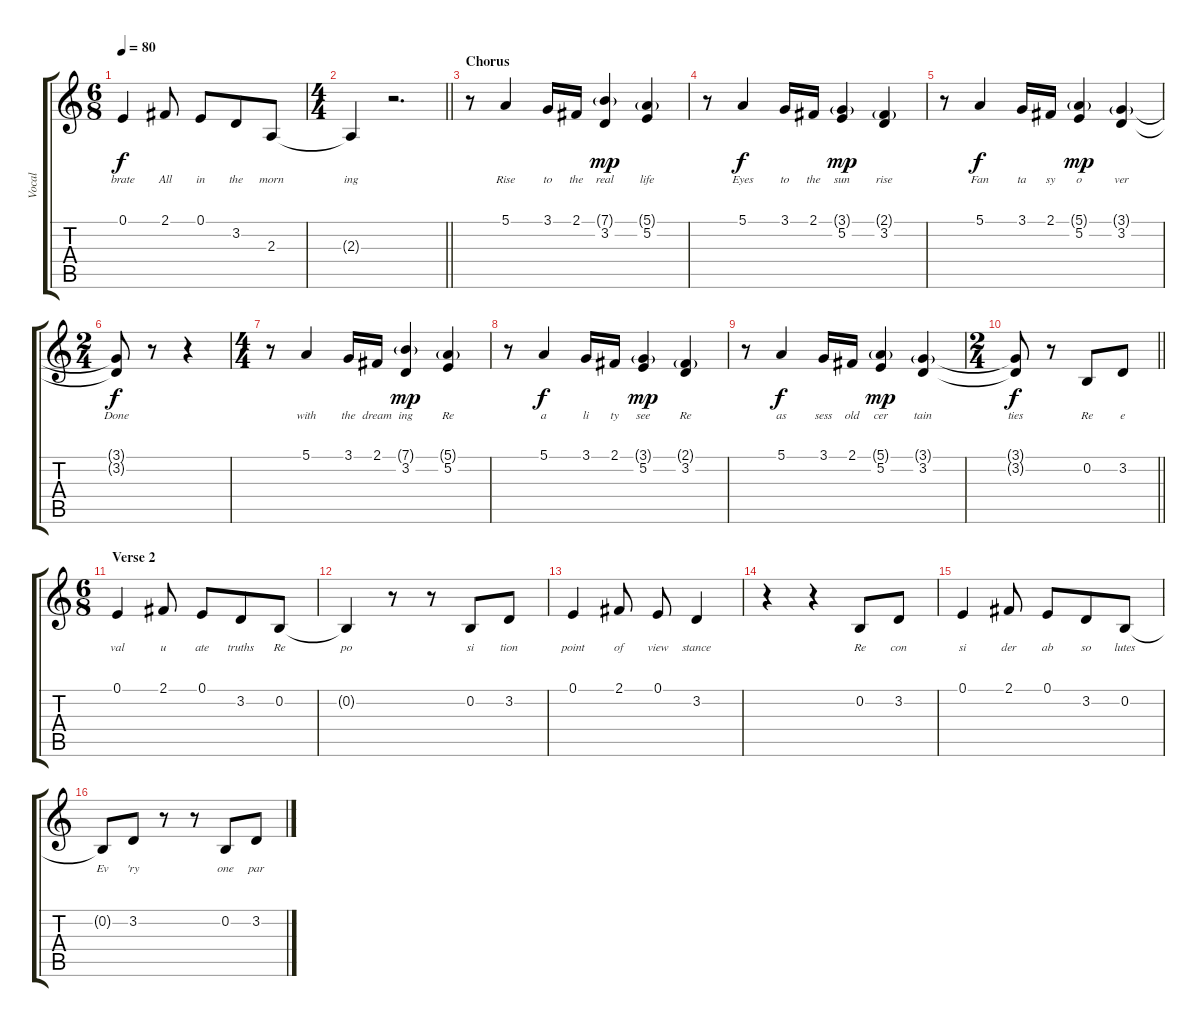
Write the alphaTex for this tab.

\track ("Vocal" "Vocal") {instrument acousticgrandpiano}
\staff {score tabs}
\tuning (E4 B3 G3 D3 A2 E2) {hide}
\ts (6 8)
\tempo 80
\clef g2
\ks c
0.1.4{lyrics (0 "brate") lyrics (1 "") lyrics (2 "") lyrics (3 "") lyrics (4 "") dy f} 2.1.8{lyrics (0 "All") lyrics (1 "") lyrics (2 "") lyrics (3 "") lyrics (4 "")} 0.1.8{lyrics (0 "in") lyrics (1 "") lyrics (2 "") lyrics (3 "") lyrics (4 "")} 3.2.8{lyrics (0 "the") lyrics (1 "") lyrics (2 "") lyrics (3 "") lyrics (4 "")} 2.3.8{lyrics (0 "morn") lyrics (1 "") lyrics (2 "") lyrics (3 "") lyrics (4 "")} |
\ts (4 4)
\barLineRight lightlight
2.3{t}.4{lyrics (0 "ing") lyrics (1 "") lyrics (2 "") lyrics (3 "") lyrics (4 "")} r.2{d} |
\section ("" "Chorus")
r.8 5.1.4{lyrics (0 "Rise") lyrics (1 "") lyrics (2 "") lyrics (3 "") lyrics (4 "")} 3.1.16{lyrics (0 "to") lyrics (1 "") lyrics (2 "") lyrics (3 "") lyrics (4 "")} 2.1.16{lyrics (0 "the") lyrics (1 "") lyrics (2 "") lyrics (3 "") lyrics (4 "")} (7.1{g} 3.2).4{lyrics (0 "real") lyrics (1 "") lyrics (2 "") lyrics (3 "") lyrics (4 "") dy mp} (5.1{g} 5.2).4{lyrics (0 "life") lyrics (1 "") lyrics (2 "") lyrics (3 "") lyrics (4 "")} |
r.8 5.1.4{lyrics (0 "Eyes") lyrics (1 "") lyrics (2 "") lyrics (3 "") lyrics (4 "") dy f} 3.1.16{lyrics (0 "to") lyrics (1 "") lyrics (2 "") lyrics (3 "") lyrics (4 "")} 2.1.16{lyrics (0 "the") lyrics (1 "") lyrics (2 "") lyrics (3 "") lyrics (4 "")} (3.1{g} 5.2).4{lyrics (0 "sun") lyrics (1 "") lyrics (2 "") lyrics (3 "") lyrics (4 "") dy mp} (2.1{g} 3.2).4{lyrics (0 "rise") lyrics (1 "") lyrics (2 "") lyrics (3 "") lyrics (4 "")} |
r.8 5.1.4{lyrics (0 "Fan") lyrics (1 "") lyrics (2 "") lyrics (3 "") lyrics (4 "") dy f} 3.1.16{lyrics (0 "ta") lyrics (1 "") lyrics (2 "") lyrics (3 "") lyrics (4 "")} 2.1.16{lyrics (0 "sy") lyrics (1 "") lyrics (2 "") lyrics (3 "") lyrics (4 "")} (5.1{g} 5.2).4{lyrics (0 "o") lyrics (1 "") lyrics (2 "") lyrics (3 "") lyrics (4 "") dy mp} (3.1{g} 3.2).4{lyrics (0 "ver") lyrics (1 "") lyrics (2 "") lyrics (3 "") lyrics (4 "")} |
\ts (2 4)
(3.1{t} 3.2{t}).8{lyrics (0 "Done") lyrics (1 "") lyrics (2 "") lyrics (3 "") lyrics (4 "") dy f} r.8 r.4 |
\ts (4 4)
r.8 5.1.4{lyrics (0 "with") lyrics (1 "") lyrics (2 "") lyrics (3 "") lyrics (4 "")} 3.1.16{lyrics (0 "the") lyrics (1 "") lyrics (2 "") lyrics (3 "") lyrics (4 "")} 2.1.16{lyrics (0 "dream") lyrics (1 "") lyrics (2 "") lyrics (3 "") lyrics (4 "")} (7.1{g} 3.2).4{lyrics (0 "ing") lyrics (1 "") lyrics (2 "") lyrics (3 "") lyrics (4 "") dy mp} (5.1{g} 5.2).4{lyrics (0 "Re") lyrics (1 "") lyrics (2 "") lyrics (3 "") lyrics (4 "")} |
r.8 5.1.4{lyrics (0 "a") lyrics (1 "") lyrics (2 "") lyrics (3 "") lyrics (4 "") dy f} 3.1.16{lyrics (0 "li") lyrics (1 "") lyrics (2 "") lyrics (3 "") lyrics (4 "")} 2.1.16{lyrics (0 "ty") lyrics (1 "") lyrics (2 "") lyrics (3 "") lyrics (4 "")} (3.1{g} 5.2).4{lyrics (0 "see") lyrics (1 "") lyrics (2 "") lyrics (3 "") lyrics (4 "") dy mp} (2.1{g} 3.2).4{lyrics (0 "Re") lyrics (1 "") lyrics (2 "") lyrics (3 "") lyrics (4 "")} |
r.8 5.1.4{lyrics (0 "as") lyrics (1 "") lyrics (2 "") lyrics (3 "") lyrics (4 "") dy f} 3.1.16{lyrics (0 "sess") lyrics (1 "") lyrics (2 "") lyrics (3 "") lyrics (4 "")} 2.1.16{lyrics (0 "old") lyrics (1 "") lyrics (2 "") lyrics (3 "") lyrics (4 "")} (5.1{g} 5.2).4{lyrics (0 "cer") lyrics (1 "") lyrics (2 "") lyrics (3 "") lyrics (4 "") dy mp} (3.1{g} 3.2).4{lyrics (0 "tain") lyrics (1 "") lyrics (2 "") lyrics (3 "") lyrics (4 "")} |
\ts (2 4)
\barLineRight lightlight
(3.1{t} 3.2{t}).8{lyrics (0 "ties") lyrics (1 "") lyrics (2 "") lyrics (3 "") lyrics (4 "") dy f} r.8 0.2.8{lyrics (0 "Re") lyrics (1 "") lyrics (2 "") lyrics (3 "") lyrics (4 "")} 3.2.8{lyrics (0 "e") lyrics (1 "") lyrics (2 "") lyrics (3 "") lyrics (4 "")} |
\ts (6 8)
\section ("" "Verse 2")
0.1.4{lyrics (0 "val") lyrics (1 "") lyrics (2 "") lyrics (3 "") lyrics (4 "")} 2.1.8{lyrics (0 "u") lyrics (1 "") lyrics (2 "") lyrics (3 "") lyrics (4 "")} 0.1.8{lyrics (0 "ate") lyrics (1 "") lyrics (2 "") lyrics (3 "") lyrics (4 "")} 3.2.8{lyrics (0 "truths") lyrics (1 "") lyrics (2 "") lyrics (3 "") lyrics (4 "")} 0.2.8{lyrics (0 "Re") lyrics (1 "") lyrics (2 "") lyrics (3 "") lyrics (4 "")} |
0.2{t}.4{lyrics (0 "po") lyrics (1 "") lyrics (2 "") lyrics (3 "") lyrics (4 "")} r.8 r.8 0.2.8{lyrics (0 "si") lyrics (1 "") lyrics (2 "") lyrics (3 "") lyrics (4 "")} 3.2.8{lyrics (0 "tion") lyrics (1 "") lyrics (2 "") lyrics (3 "") lyrics (4 "")} |
0.1.4{lyrics (0 "point") lyrics (1 "") lyrics (2 "") lyrics (3 "") lyrics (4 "")} 2.1.8{lyrics (0 "of") lyrics (1 "") lyrics (2 "") lyrics (3 "") lyrics (4 "")} 0.1.8{lyrics (0 "view") lyrics (1 "") lyrics (2 "") lyrics (3 "") lyrics (4 "")} 3.2.4{lyrics (0 "stance") lyrics (1 "") lyrics (2 "") lyrics (3 "") lyrics (4 "")} |
r.4 r.4 0.2.8{lyrics (0 "Re") lyrics (1 "") lyrics (2 "") lyrics (3 "") lyrics (4 "")} 3.2.8{lyrics (0 "con") lyrics (1 "") lyrics (2 "") lyrics (3 "") lyrics (4 "")} |
0.1.4{lyrics (0 "si") lyrics (1 "") lyrics (2 "") lyrics (3 "") lyrics (4 "")} 2.1.8{lyrics (0 "der") lyrics (1 "") lyrics (2 "") lyrics (3 "") lyrics (4 "")} 0.1.8{lyrics (0 "ab") lyrics (1 "") lyrics (2 "") lyrics (3 "") lyrics (4 "")} 3.2.8{lyrics (0 "so") lyrics (1 "") lyrics (2 "") lyrics (3 "") lyrics (4 "")} 0.2.8{lyrics (0 "lutes") lyrics (1 "") lyrics (2 "") lyrics (3 "") lyrics (4 "")} |
0.2{t}.8{lyrics (0 "Ev") lyrics (1 "") lyrics (2 "") lyrics (3 "") lyrics (4 "")} 3.2.8{lyrics (0 "'ry") lyrics (1 "") lyrics (2 "") lyrics (3 "") lyrics (4 "")} r.8 r.8 0.2.8{lyrics (0 "one") lyrics (1 "") lyrics (2 "") lyrics (3 "") lyrics (4 "")} 3.2.8{lyrics (0 "par") lyrics (1 "") lyrics (2 "") lyrics (3 "") lyrics (4 "")}
